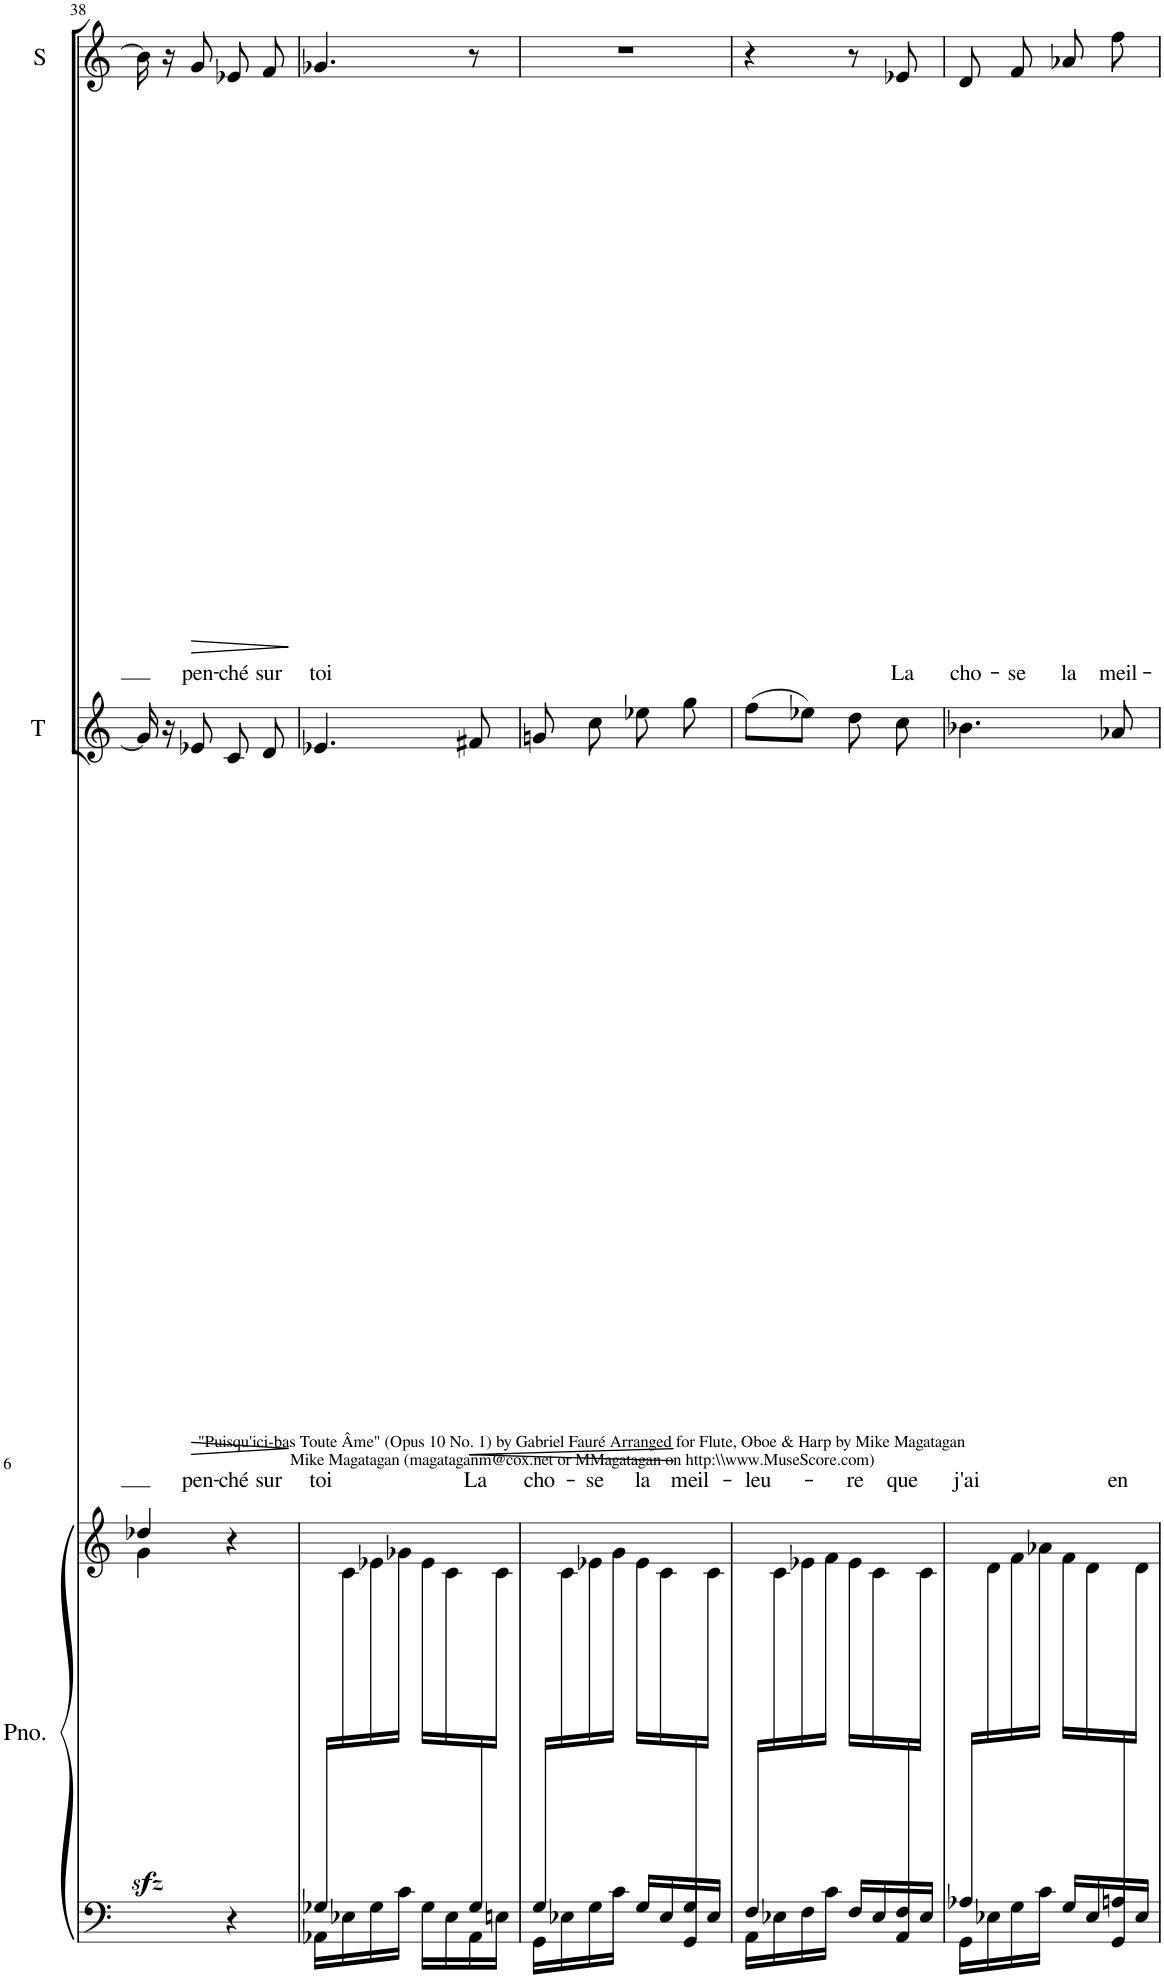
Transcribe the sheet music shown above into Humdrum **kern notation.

**kern	**kern	**dynam	**kern	**text	**dynam	**kern	**text	**dynam
*part3	*part3	*part3	*part2	*part2	*part2	*part1	*part1	*part1
*staff4	*staff3	*staff3/4	*staff2	*staff2	*staff2	*staff1	*staff1	*staff1
*I"Piano	*	*	*I"T	*	*	*I"S	*	*
*I'Pno.	*	*	*I'T	*	*	*I'S	*	*
!!LO:PB:g=z
*clefF4	*clefG2	*	*clefG2	*	*	*clefG2	*	*
*k[]	*k[]	*	*k[]	*	*	*k[]	*	*
*M2/4	*M2/4	*	*M2/4	*	*	*M2/4	*	*
=38	=38	=38	=38	=38	=38	=38	=38	=38
*	*^	*	*	*	*	*	*	*
!	!	!	!LO:DY:b	!	!	!	!	!	!
4ryy	4dd-X/	4g\	sfz	16g/]	.	.	16b-\]	.	.
.	.	.	.	16r	.	.	16r	.	.
!	!	!	!	!	!LO:LY:b	!LO:HP:b	!	!LO:LY:b	!LO:HP:b
.	.	.	.	8e-X/	pen-	>	8g/	pen-	>
!	!	!	!	!	!LO:LY:b	!	!	!LO:LY:b	!
4r	4r	4ryy	.	8c/	-ché	.	8e-X/L	-ché	.
!	!	!	!	!	!LO:LY:b	!	!	!LO:LY:b	!
.	.	.	.	8d/	sur	.	8f/J	sur	.
*	*v	*v	*	*	*	*	*	*	*
.	.	.	.	.	]	.	.	]
=39	=39	=39	=39	=39	=39	=39	=39	=39
*^	*	*	*	*	*	*	*	*
!	!	!	!	!	!LO:LY:b	!	!	!LO:LY:b	!
16G-X/LL	16AA-X\LL	16ryy	.	4.e-X/	toi	.	4.g-X/	toi	.
16ryy	16E-X\	16c\	.	.	.	.	.	.	.
.	16G-\	16e-X\	.	.	.	.	.	.	.
.	16c\JJ	16g-X\JJ	.	.	.	.	.	.	.
.	16G-\LL	16e-\LL	.	.	.	.	.	.	.
.	16E-\	16c\	.	.	.	.	.	.	.
!	!	!	!	!	!LO:LY:b	!LO:HP:b	!	!	!
16G-/	16AA-\	16ryy	.	8f#X/	La	<	8r	.	.
16ryy	16En\JJ	16c\JJ	.	.	.	.	.	.	.
=40	=40	=40	=40	=40	=40	=40	=40	=40	=40
!	!	!	!	!	!LO:LY:b	!	!	!	!
16G/LL	16GG\LL	16ryy	.	8gn/	cho-	.	2r	.	.
16ryy	16E-X\	16c\	.	.	.	.	.	.	.
!	!	!	!	!	!LO:LY:b	!	!	!	!
.	16G\	16e-X\	.	8cc\	-se	.	.	.	.
.	16c\JJ	16g\JJ	.	.	.	.	.	.	.
!	!	!	!	!	!LO:LY:b	!	!	!	!
.	16G/LL	16e-\LL	.	8ee-X\	la	.	.	.	.
.	16E-/	16c\	.	.	.	.	.	.	.
!	!	!	!	!	!LO:LY:b	!	!	!	!
16G/	16GG/	16ryy	.	8gg\	meil-	[	.	.	.
16ryy	16E-/JJ	16c\JJ	.	.	.	.	.	.	.
=41	=41	=41	=41	=41	=41	=41	=41	=41	=41
!	!	!	!	!	!LO:LY:b	!	!	!	!
16F/LL	16AA\LL	16ryy	.	(8ff\L	-leu-	.	4r	.	.
16ryy	16E-X\	16c\	.	.	.	.	.	.	.
.	16F\	16e-X\	.	8ee-X\J)	.	.	.	.	.
.	16c\JJ	16f\JJ	.	.	.	.	.	.	.
!	!	!	!	!	!LO:LY:b	!	!	!	!
.	16F/LL	16e-\LL	.	8dd\	-re	.	8r	.	.
.	16E-/	16c\	.	.	.	.	.	.	.
!	!	!	!	!	!LO:LY:b	!	!	!LO:LY:b	!
16F/	16AA/	16ryy	.	8cc\	que	.	8e-X/	La	.
16ryy	16E-/JJ	16c\JJ	.	.	.	.	.	.	.
=42	=42	=42	=42	=42	=42	=42	=42	=42	=42
!	!	!	!	!	!LO:LY:b	!	!	!LO:LY:b	!
16A-X/LL	16GG\LL	16ryy	.	4.b-X\	j'ai	.	8d/L	cho-	.
16ryy	16E-X\	16d\	.	.	.	.	.	.	.
!	!	!	!	!	!	!	!	!LO:LY:b	!
.	16G\	16f\	.	.	.	.	8f/J	-se	.
.	16c\JJ	16a-X\JJ	.	.	.	.	.	.	.
!	!	!	!	!	!	!	!	!LO:LY:b	!
.	16G/LL	16f\LL	.	.	.	.	8a-X\L	la	.
.	16E-/	16d\	.	.	.	.	.	.	.
!	!	!	!	!	!LO:LY:b	!	!	!LO:LY:b	!
16An/	16GG/	16ryy	.	8a-X/	en	.	8ff\J	meil-	.
16ryy	16E-/JJ	16d\JJ	.	.	.	.	.	.	.
*v	*v	*	*	*	*	*	*	*	*
=	=	=	=	=	=	=	=	=
*-	*-	*-	*-	*-	*-	*-	*-	*-
